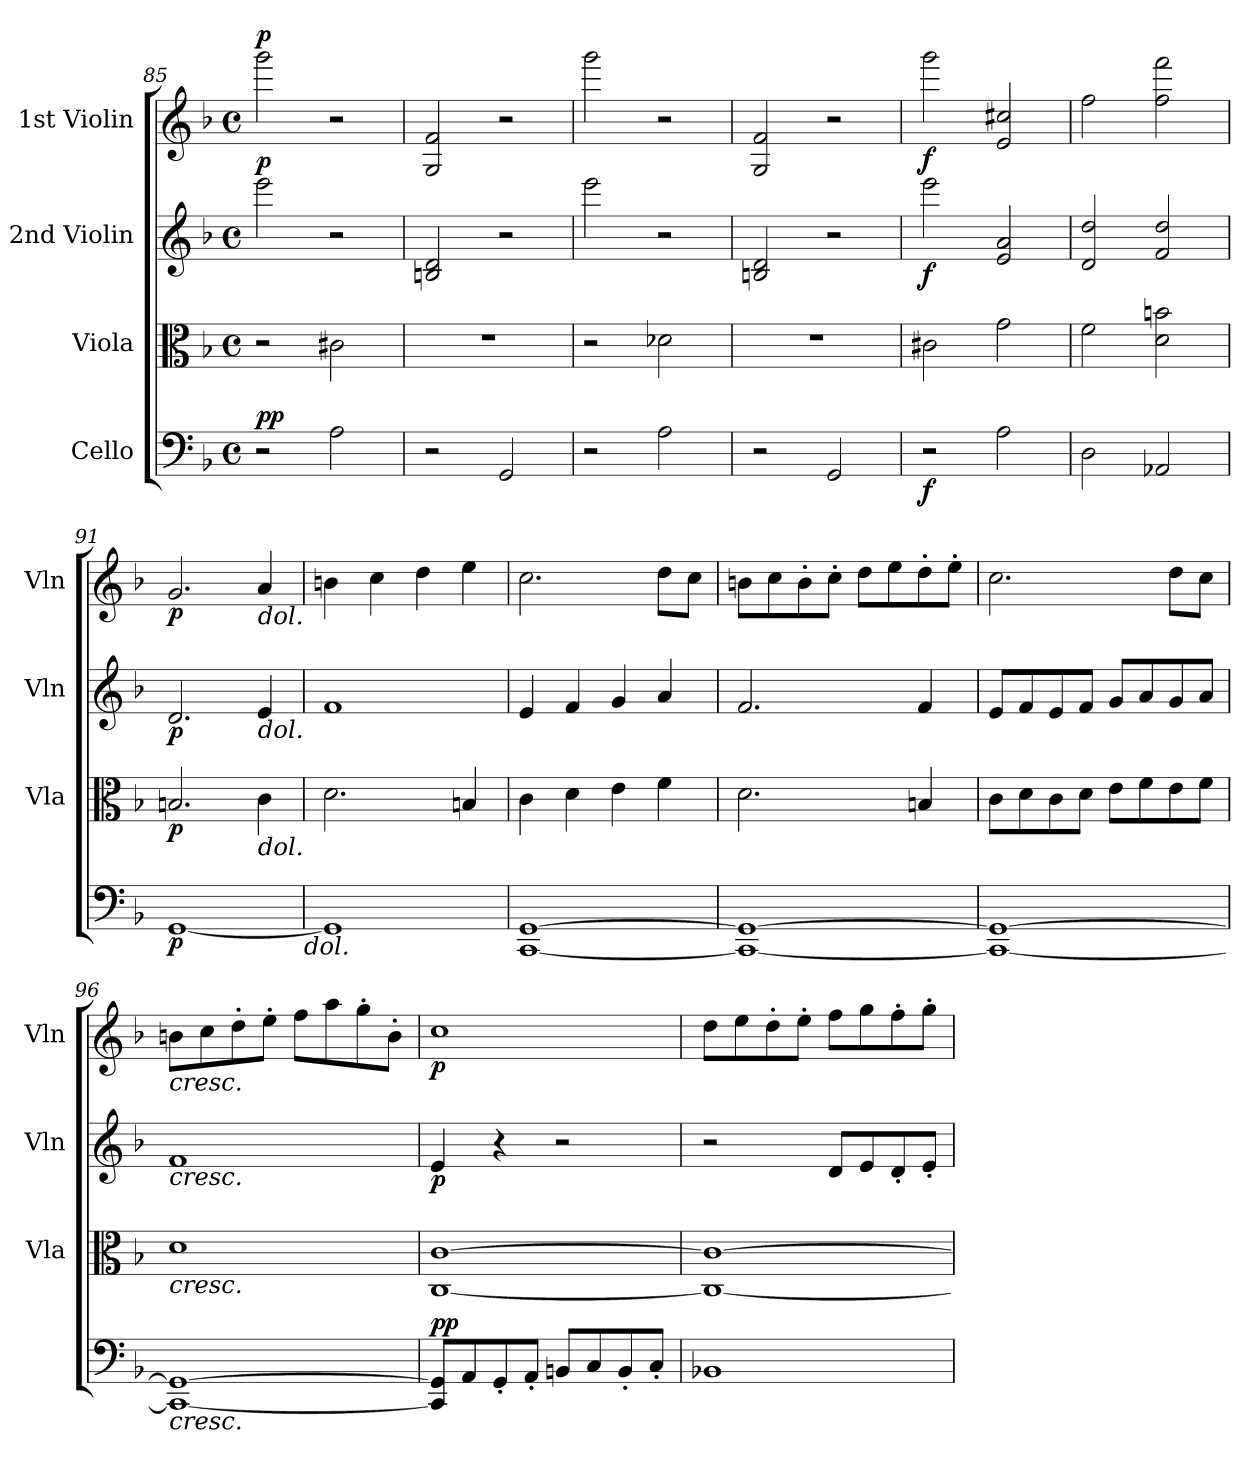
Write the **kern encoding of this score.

**kern	**dynam	**kern	**dynam	**kern	**dynam	**kern	**dynam
*part4	*part4	*part3	*part3	*part2	*part2	*part1	*part1
*staff4	*staff4	*staff3	*staff3	*staff2	*staff2	*staff1	*staff1
*I"Cello	*	*I"Viola	*	*I"2nd Violin	*	*I"1st Violin	*
*	*	*I'Vla	*	*I'Vln	*	*I'Vln	*
!!LO:PB:g=z
*clefF4	*	*clefC3	*	*clefG2	*	*clefG2	*
*k[b-]	*	*k[b-]	*	*k[b-]	*	*k[b-]	*
*M4/4	*	*M4/4	*	*M4/4	*	*M4/4	*
*met(c)	*	*met(c)	*	*met(c)	*	*met(c)	*
=85	=85	=85	=85	=85	=85	=85	=85
!	!LO:DY:a	!	!	!	!	!	!
!	!LO:DY:n=1:b	!	!	!	!LO:DY:a	!	!LO:DY:a
2r	p p	2r	.	2eee\	p	2ggg\	p
2A\	.	2c#X\	.	2r	.	2r	.
=86	=86	=86	=86	=86	=86	=86	=86
2r	.	1r	.	2Bn/ 2d/	.	2G/ 2f/	.
2GG/	.	.	.	2r	.	2r	.
=87	=87	=87	=87	=87	=87	=87	=87
2r	.	2r	.	2eee\	.	2ggg\	.
2A\	.	2d-X\	.	2r	.	2r	.
=88	=88	=88	=88	=88	=88	=88	=88
2r	.	1r	.	2Bn/ 2d/	.	2G/ 2f/	.
2GG/	.	.	.	2r	.	2r	.
=89	=89	=89	=89	=89	=89	=89	=89
!	!LO:DY:b	!	!	!	!LO:DY:b	!	!LO:DY:b
2r	f	2c#X\	.	2eee\	f	2ggg\	f
2A\	.	2g\	.	2e/ 2a/	.	2e/ 2cc#X/	.
=90	=90	=90	=90	=90	=90	=90	=90
2D\	.	2f\	.	2d/ 2dd/	.	2ff\	.
2AA-X/	.	2d\ 2bn\	.	2f/ 2dd/	.	2ff\ 2fff\	.
=91	=91	=91	=91	=91	=91	=91	=91
!	!LO:DY:b	!	!LO:DY:b	!	!LO:DY:b	!	!LO:DY:b
[1GG	p	2.Bn/	p	2.d/	p	2.g/	p
!	!	!	!	!	!	!LO:TX:b:i:t=dol.	!
!	!	!	!	!LO:TX:b:i:t=dol.	!	!	!
!	!	!LO:TX:b:i:t=dol.	!	!	!	!	!
.	.	4c\	.	4e/	.	4a/	.
!LO:TX:b:i:t=dol.	!	!	!	!	!	!	!
=92	=92	=92	=92	=92	=92	=92	=92
1GG]	.	2.d\	.	1f	.	4bn\	.
.	.	.	.	.	.	4cc\	.
.	.	.	.	.	.	4dd\	.
.	.	4Bn/	.	.	.	4ee\	.
=93	=93	=93	=93	=93	=93	=93	=93
[1CC [1GG	.	4c\	.	4e/	.	2.cc\	.
.	.	4d\	.	4f/	.	.	.
.	.	4e\	.	4g/	.	.	.
.	.	4f\	.	4a/	.	8dd\L	.
.	.	.	.	.	.	8cc\J	.
=94	=94	=94	=94	=94	=94	=94	=94
1CC_ 1GG_	.	2.d\	.	2.f/	.	8bn\L	.
.	.	.	.	.	.	8cc\	.
.	.	.	.	.	.	8b'\	.
.	.	.	.	.	.	8cc'\J	.
.	.	.	.	.	.	8dd\L	.
.	.	.	.	.	.	8ee\	.
.	.	4Bn/	.	4f/	.	8dd'\	.
.	.	.	.	.	.	8ee'\J	.
!!LO:LB:g=z
=95	=95	=95	=95	=95	=95	=95	=95
1CC_ 1GG_	.	8c\L	.	8e/L	.	2.cc\	.
.	.	8d\	.	8f/	.	.	.
.	.	8c\	.	8e/	.	.	.
.	.	8d\J	.	8f/J	.	.	.
.	.	8e\L	.	8g/L	.	.	.
.	.	8f\	.	8a/	.	.	.
.	.	8e\	.	8g/	.	8dd\L	.
.	.	8f\J	.	8a/J	.	8cc\J	.
!!LO:LB:g=z
=96	=96	=96	=96	=96	=96	=96	=96
!	!	!	!	!	!	!LO:TX:b:i:t=cresc.	!
!	!	!	!	!LO:TX:b:i:t=cresc.	!	!	!
!	!	!LO:TX:b:i:t=cresc.	!	!	!	!	!
!LO:TX:b:i:t=cresc.	!	!	!	!	!	!	!
1CC_ 1GG_	.	1d	.	1f	.	8bn\L	.
.	.	.	.	.	.	8cc\	.
.	.	.	.	.	.	8dd'\	.
.	.	.	.	.	.	8ee'\J	.
.	.	.	.	.	.	8ff\L	.
.	.	.	.	.	.	8aa\	.
.	.	.	.	.	.	8gg'\	.
.	.	.	.	.	.	8b'\J	.
=97	=97	=97	=97	=97	=97	=97	=97
!	!LO:DY:b	!	!	!	!	!	!
!	!LO:DY:n=1:a	!	!	!	!LO:DY:b	!	!LO:DY:b
8CC/] 8GG/]L	p p	[1C [1c	.	4e/	p	1cc	p
8AA/	.	.	.	.	.	.	.
8GG'/	.	.	.	4r	.	.	.
8AA'/J	.	.	.	.	.	.	.
8BBn/L	.	.	.	2r	.	.	.
8C/	.	.	.	.	.	.	.
8BB'/	.	.	.	.	.	.	.
8C'/J	.	.	.	.	.	.	.
=98	=98	=98	=98	=98	=98	=98	=98
1BB-X	.	1C_ 1c_	.	2r	.	8dd\L	.
.	.	.	.	.	.	8ee\	.
.	.	.	.	.	.	8dd'\	.
.	.	.	.	.	.	8ee'\J	.
.	.	.	.	8d/L	.	8ff\L	.
.	.	.	.	8e/	.	8gg\	.
.	.	.	.	8d'/	.	8ff'\	.
.	.	.	.	8e'/J	.	8gg'\J	.
=	=	=	=	=	=	=	=
*-	*-	*-	*-	*-	*-	*-	*-
